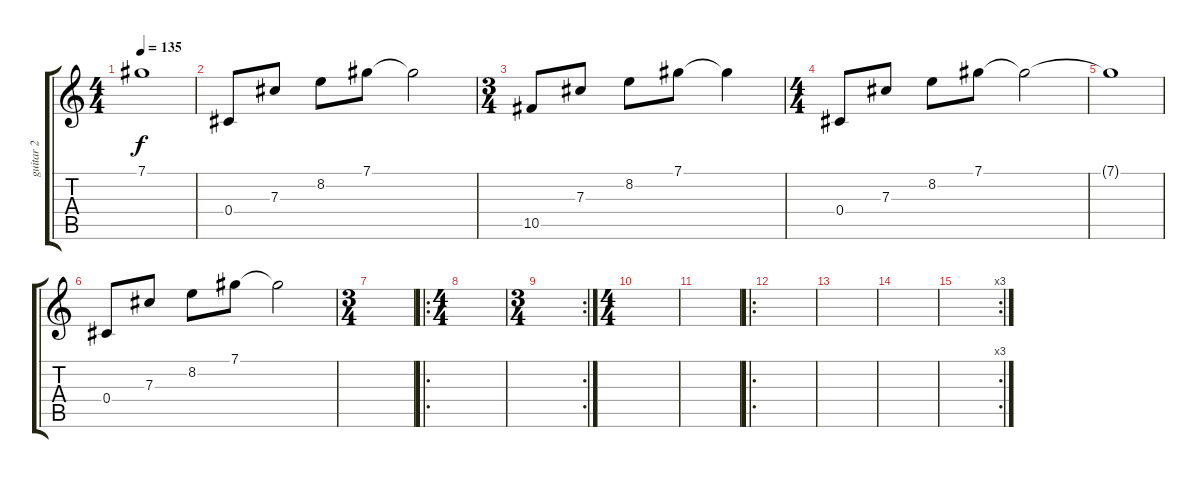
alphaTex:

\track ("guitar 2" "guitar 2") {instrument electricguitarclean}
\staff {score tabs}
\tuning (Db4 Ab3 Gb3 Db3 Ab2 Db2) {hide}
\ts (4 4)
\tempo 135
\clef g2
\ks c
7.1{t}.1{dy f} |
0.4.8 7.3.8 8.2.8 7.1.8 7.1{t}.2 |
\ts (3 4)
10.5.8 7.3.8 8.2.8 7.1.8 7.1{t}.4 |
\ts (4 4)
0.4.8{instrument electricguitarclean} 7.3.8 8.2.8 7.1.8 7.1{t}.2 |
7.1{t}.1 |
0.4.8 7.3.8 8.2.8 7.1.8 7.1{t}.2 |
\ts (3 4)
|
\ro
\ts (4 4)
|
\rc 2
\ts (3 4)
|
\ts (4 4)
|
|
\ro
|
|
|
\rc 3
